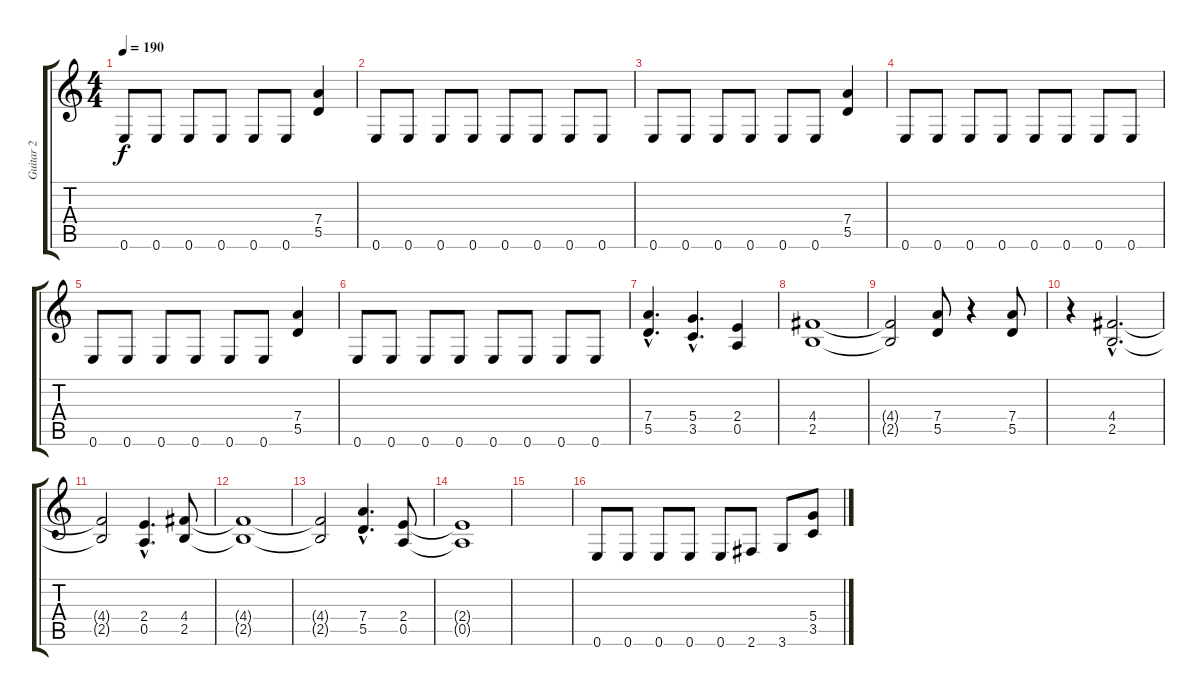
\track ("Guitar 2" "Guitar 2") {instrument overdrivenguitar}
\staff {score tabs}
\tuning (E4 B3 G3 D3 A2 E2) {hide}
\ts (4 4)
\tempo 190
\clef g2
\ks c
0.6.8{dy f} 0.6.8 0.6.8 0.6.8 0.6.8 0.6.8 (7.4 5.5).4 |
0.6.8 0.6.8 0.6.8 0.6.8 0.6.8 0.6.8 0.6.8 0.6.8 |
0.6.8 0.6.8 0.6.8 0.6.8 0.6.8 0.6.8 (7.4 5.5).4 |
0.6.8 0.6.8 0.6.8 0.6.8 0.6.8 0.6.8 0.6.8 0.6.8 |
0.6.8 0.6.8 0.6.8 0.6.8 0.6.8 0.6.8 (7.4 5.5).4 |
0.6.8 0.6.8 0.6.8 0.6.8 0.6.8 0.6.8 0.6.8 0.6.8 |
(7.4{hac} 5.5{hac}).4{d} (5.4{hac} 3.5{hac}).4{d} (2.4 0.5).4 |
(4.4 2.5).1 |
(4.4{t} 2.5{t}).2 (7.4 5.5).8 r.4 (7.4 5.5).8 |
r.4 (4.4{hac} 2.5{hac}).2{d} |
(4.4{t} 2.5{t}).2 (2.4{hac} 0.5{hac}).4{d} (4.4 2.5).8 |
(4.4{t} 2.5{t}).1 |
(4.4{t} 2.5{t}).2 (7.4{hac} 5.5{hac}).4{d} (2.4 0.5).8 |
(2.4{t} 0.5{t}).1 |
|
0.6.8 0.6.8 0.6.8 0.6.8 0.6.8 2.6.8 3.6.8 (5.4 3.5).8
